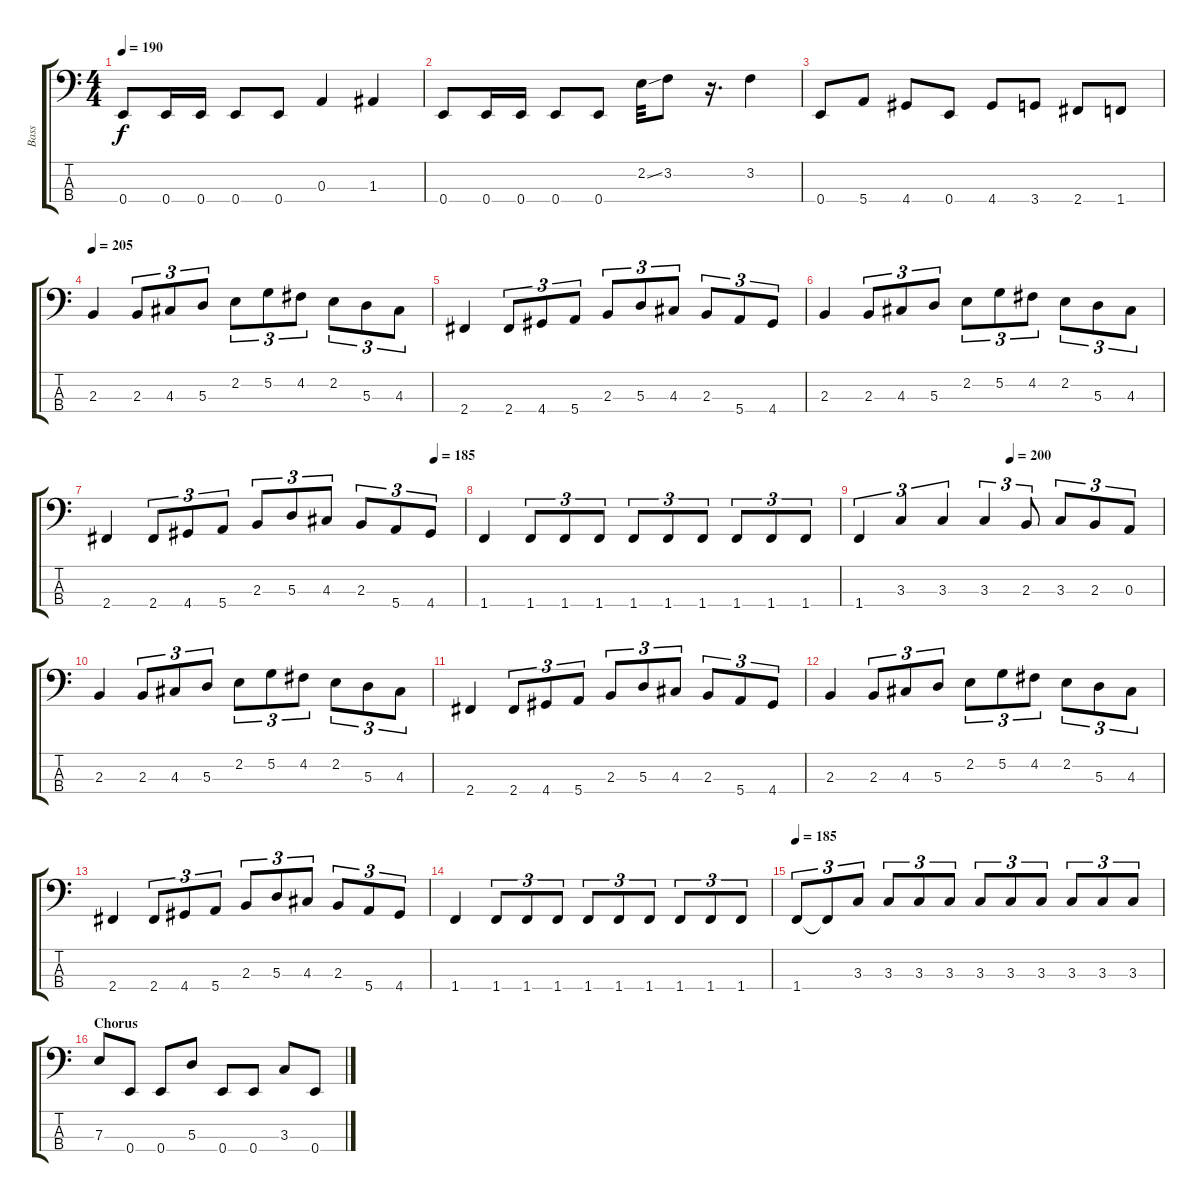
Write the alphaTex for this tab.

\track ("Bass" "Bass") {instrument electricbassfinger}
\staff {score tabs}
\tuning (G2 D2 A1 E1) {hide}
\ts (4 4)
\tempo 190
\clef f4
\ks c
0.4.8{dy f} 0.4.16 0.4.16 0.4.8 0.4.8 0.3.4 1.3.4 |
0.4.8 0.4.16 0.4.16 0.4.8 0.4.8 2.2{ss}.32 3.2.8 r.16{d} 3.2.4 |
0.4.8 5.4.8 4.4.8 0.4.8 4.4.8 3.4.8 2.4.8 1.4.8 |
\tempo 205
2.3.4 2.3.8{tu (3 2)} 4.3.8{tu (3 2)} 5.3.8{tu (3 2)} 2.2.8{tu (3 2)} 5.2.8{tu (3 2)} 4.2.8{tu (3 2)} 2.2.8{tu (3 2)} 5.3.8{tu (3 2)} 4.3.8{tu (3 2)} |
2.4.4 2.4.8{tu (3 2)} 4.4.8{tu (3 2)} 5.4.8{tu (3 2)} 2.3.8{tu (3 2)} 5.3.8{tu (3 2)} 4.3.8{tu (3 2)} 2.3.8{tu (3 2)} 5.4.8{tu (3 2)} 4.4.8{tu (3 2)} |
2.3.4 2.3.8{tu (3 2)} 4.3.8{tu (3 2)} 5.3.8{tu (3 2)} 2.2.8{tu (3 2)} 5.2.8{tu (3 2)} 4.2.8{tu (3 2)} 2.2.8{tu (3 2)} 5.3.8{tu (3 2)} 4.3.8{tu (3 2)} |
\tempo (185 0.9166666666666666)
2.4.4 2.4.8{tu (3 2)} 4.4.8{tu (3 2)} 5.4.8{tu (3 2)} 2.3.8{tu (3 2)} 5.3.8{tu (3 2)} 4.3.8{tu (3 2)} 2.3.8{tu (3 2)} 5.4.8{tu (3 2)} 4.4.8{tu (3 2)} |
1.4.4 1.4.8{tu (3 2)} 1.4.8{tu (3 2)} 1.4.8{tu (3 2)} 1.4.8{tu (3 2)} 1.4.8{tu (3 2)} 1.4.8{tu (3 2)} 1.4.8{tu (3 2)} 1.4.8{tu (3 2)} 1.4.8{tu (3 2)} |
\tempo (200 0.5)
1.4.4{tu (3 2)} 3.3.4{tu (3 2)} 3.3.4{tu (3 2)} 3.3.4{tu (3 2)} 2.3.8{tu (3 2)} 3.3.8{tu (3 2)} 2.3.8{tu (3 2)} 0.3.8{tu (3 2)} |
2.3.4 2.3.8{tu (3 2)} 4.3.8{tu (3 2)} 5.3.8{tu (3 2)} 2.2.8{tu (3 2)} 5.2.8{tu (3 2)} 4.2.8{tu (3 2)} 2.2.8{tu (3 2)} 5.3.8{tu (3 2)} 4.3.8{tu (3 2)} |
2.4.4 2.4.8{tu (3 2)} 4.4.8{tu (3 2)} 5.4.8{tu (3 2)} 2.3.8{tu (3 2)} 5.3.8{tu (3 2)} 4.3.8{tu (3 2)} 2.3.8{tu (3 2)} 5.4.8{tu (3 2)} 4.4.8{tu (3 2)} |
2.3.4 2.3.8{tu (3 2)} 4.3.8{tu (3 2)} 5.3.8{tu (3 2)} 2.2.8{tu (3 2)} 5.2.8{tu (3 2)} 4.2.8{tu (3 2)} 2.2.8{tu (3 2)} 5.3.8{tu (3 2)} 4.3.8{tu (3 2)} |
2.4.4 2.4.8{tu (3 2)} 4.4.8{tu (3 2)} 5.4.8{tu (3 2)} 2.3.8{tu (3 2)} 5.3.8{tu (3 2)} 4.3.8{tu (3 2)} 2.3.8{tu (3 2)} 5.4.8{tu (3 2)} 4.4.8{tu (3 2)} |
1.4.4 1.4.8{tu (3 2)} 1.4.8{tu (3 2)} 1.4.8{tu (3 2)} 1.4.8{tu (3 2)} 1.4.8{tu (3 2)} 1.4.8{tu (3 2)} 1.4.8{tu (3 2)} 1.4.8{tu (3 2)} 1.4.8{tu (3 2)} |
\tempo 185
1.4.8{tu (3 2)} 1.4{t}.8{tu (3 2)} 3.3.8{tu (3 2)} 3.3.8{tu (3 2)} 3.3.8{tu (3 2)} 3.3.8{tu (3 2)} 3.3.8{tu (3 2)} 3.3.8{tu (3 2)} 3.3.8{tu (3 2)} 3.3.8{tu (3 2)} 3.3.8{tu (3 2)} 3.3.8{tu (3 2)} |
\section ("" "Chorus")
7.3.8 0.4.8 0.4.8 5.3.8 0.4.8 0.4.8 3.3.8 0.4.8
